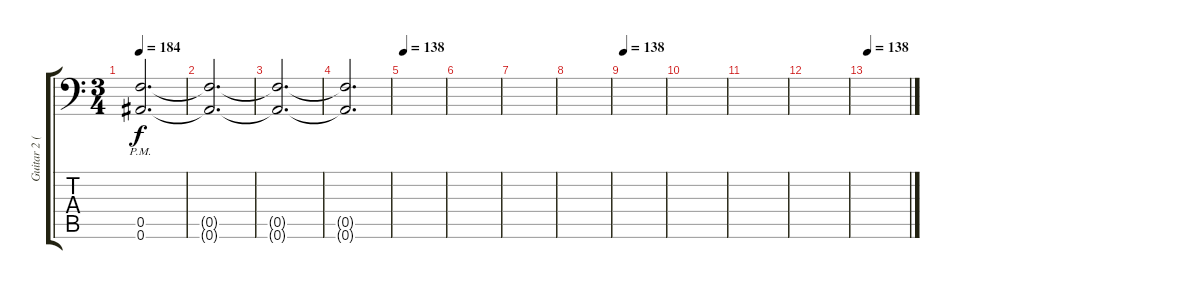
\track ("Guitar 2 (Left)" "Guitar 2 (") {instrument distortionguitar}
\staff {score tabs}
\tuning (C4 G3 Eb3 Bb2 F2 Bb1) {hide}
\ts (3 4)
\tempo 184
\clef f4
\ks c
(0.5{pm} 0.6{pm}).2{d dy f} |
(0.5{t} 0.6{t}).2{d} |
(0.5{t} 0.6{t}).2{d} |
(0.5{t} 0.6{t}).2{d} |
\tempo 138
|
|
|
|
\tempo 138
|
|
|
|
\tempo 138
